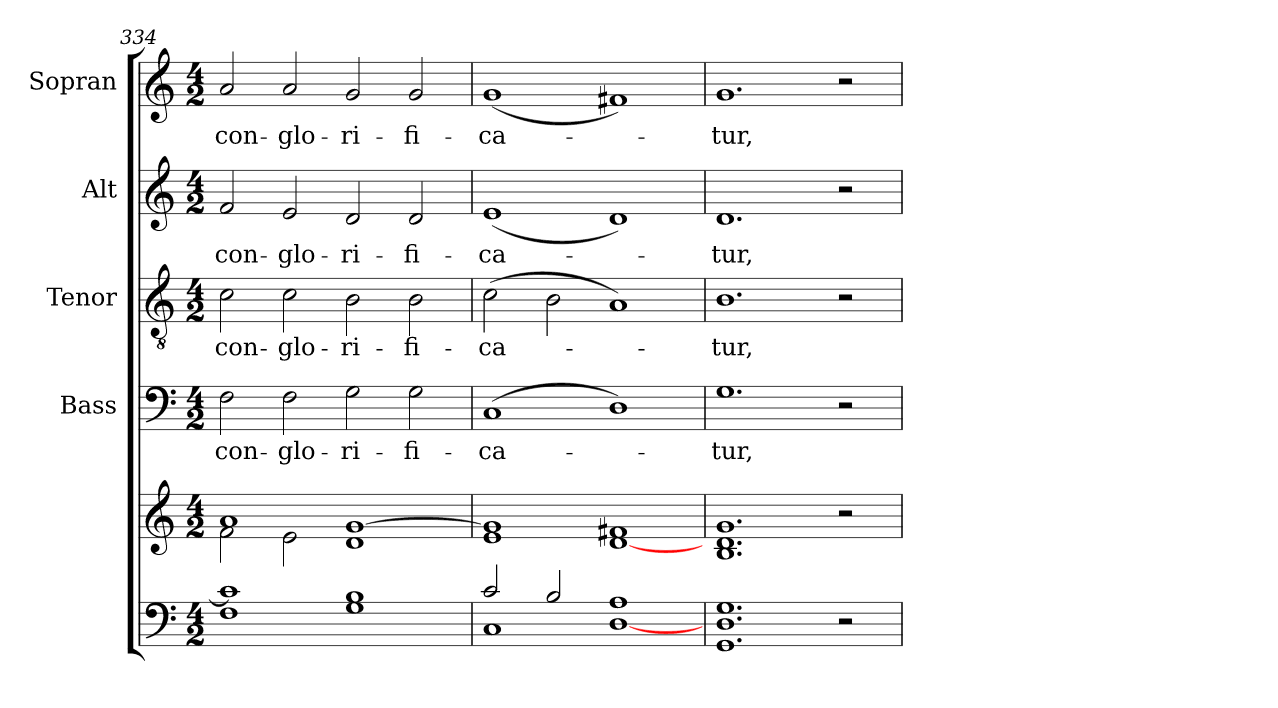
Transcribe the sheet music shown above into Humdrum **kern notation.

**kern	**kern	**kern	**text	**kern	**text	**kern	**text	**kern	**text
*part5	*part5	*part4	*part4	*part3	*part3	*part2	*part2	*part1	*part1
*staff6	*staff5	*staff4	*staff4	*staff3	*staff3	*staff2	*staff2	*staff1	*staff1
*	*	*I"Bass	*	*I"Tenor	*	*I"Alt	*	*I"Sopran	*
*	*	*I'B.	*	*I'T.	*	*I'A.	*	*I'S.	*
*clefF4	*clefG2	*clefF4	*	*clefGv2	*	*clefG2	*	*clefG2	*
*k[]	*k[]	*k[]	*	*k[]	*	*k[]	*	*k[]	*
*C:	*C:	*C:	*	*C:	*	*C:	*	*C:	*
*M4/2	*M4/2	*M4/2	*	*M4/2	*	*M4/2	*	*M4/2	*
=334	=334	=334	=334	=334	=334	=334	=334	=334	=334
*^	*^	*	*	*	*	*	*	*	*
!	!	!	!	!	!LO:LY:b	!	!LO:LY:b	!	!LO:LY:b	!	!LO:LY:b
1c]	1F	1a	2f\	2F\	con-	2c\	con-	2f/	con-	2a/	con-
!	!	!	!	!	!LO:LY:b	!	!LO:LY:b	!	!LO:LY:b	!	!LO:LY:b
.	.	.	2e\	2F\	-glo-	2c\	-glo-	2e/	-glo-	2a/	-glo-
!	!	!	!	!	!LO:LY:b	!	!LO:LY:b	!	!LO:LY:b	!	!LO:LY:b
1B	1G	[>1g	1d	2G\	-ri-	2B\	-ri-	2d/	-ri-	2g/	-ri-
!	!	!	!	!	!LO:LY:b	!	!LO:LY:b	!	!LO:LY:b	!	!LO:LY:b
.	.	.	.	2G\	-fi-	2B\	-fi-	2d/	-fi-	2g/	-fi-
=335	=335	=335	=335	=335	=335	=335	=335	=335	=335	=335	=335
!	!	!	!	!	!LO:LY:b	!	!LO:LY:b	!	!LO:LY:b	!	!LO:LY:b
2c/	1C	1g]	1e	(>1C	-ca-	(>2c\	-ca-	(<1e	-ca-	(<1g	-ca-
2B/	.	.	.	.	.	2B\	.	.	.	.	.
1A	[<1D	1f#X	[<1d	1D)	.	1A)	.	1d)	.	1f#X)	.
!!LO:LB:g=z
=336	=336	=336	=336	=336	=336	=336	=336	=336	=336	=336	=336
!	!	!	!	!	!LO:LY:b	!	!LO:LY:b	!	!LO:LY:b	!	!LO:LY:b
*v	*v	*	*	*	*	*	*	*	*	*	*
*	*v	*v	*	*	*	*	*	*	*	*
1.GG 1.D 1.G	1.B 1.d 1.g	1.G	-tur,	1.B	-tur,	1.d	-tur,	1.g	-tur,
2r	2r	2r	.	2r	.	2r	.	2r	.
=	=	=	=	=	=	=	=	=	=
*-	*-	*-	*-	*-	*-	*-	*-	*-	*-
